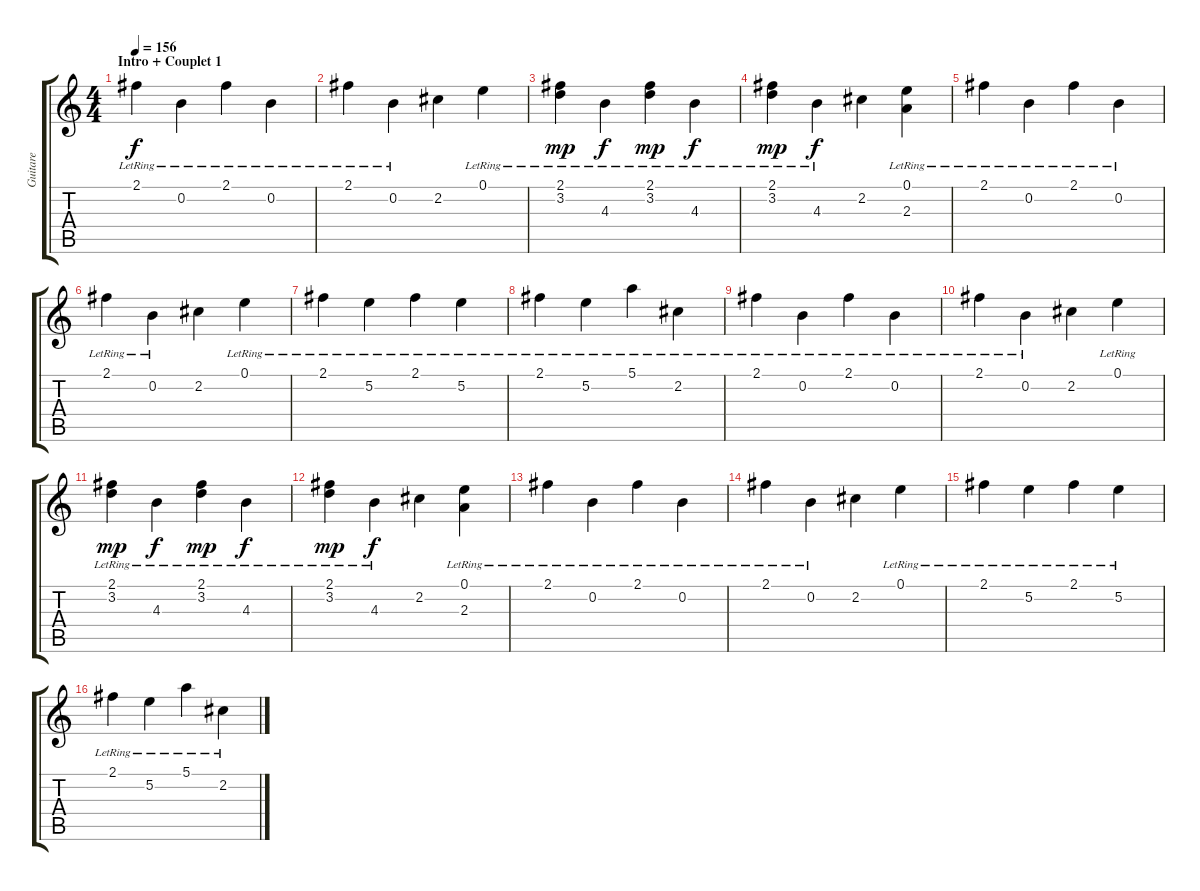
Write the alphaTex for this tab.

\track ("Guitare" "Guitare") {instrument distortionguitar}
\staff {score tabs}
\tuning (E4 B3 G3 D3 A2 E2) {hide}
\ts (4 4)
\section ("" "Intro + Couplet 1")
\tempo 156
\clef g2
\ks c
2.1{lr}.4{dy f instrument distortionguitar} 0.2{lr}.4 2.1{lr}.4 0.2{lr}.4 |
2.1{lr}.4 0.2{lr}.4 2.2.4 0.1{lr}.4 |
(2.1{lr} 3.2{lr}).4{dy mp} 4.3{lr}.4{dy f} (2.1{lr} 3.2{lr}).4{dy mp} 4.3{lr}.4{dy f} |
(2.1{lr} 3.2{lr}).4{dy mp} 4.3{lr}.4{dy f} 2.2.4 (0.1{lr} 2.3).4 |
2.1{lr}.4 0.2{lr}.4 2.1{lr}.4 0.2{lr}.4 |
2.1{lr}.4 0.2{lr}.4 2.2.4 0.1{lr}.4 |
2.1{lr}.4 5.2{lr}.4 2.1{lr}.4 5.2{lr}.4 |
2.1{lr}.4 5.2{lr}.4 5.1{lr}.4 2.2{lr}.4 |
2.1{lr}.4 0.2{lr}.4 2.1{lr}.4 0.2{lr}.4 |
2.1{lr}.4 0.2{lr}.4 2.2.4 0.1{lr}.4 |
(2.1{lr} 3.2{lr}).4{dy mp} 4.3{lr}.4{dy f} (2.1{lr} 3.2{lr}).4{dy mp} 4.3{lr}.4{dy f} |
(2.1{lr} 3.2{lr}).4{dy mp} 4.3{lr}.4{dy f} 2.2.4 (0.1{lr} 2.3).4 |
2.1{lr}.4 0.2{lr}.4 2.1{lr}.4 0.2{lr}.4 |
2.1{lr}.4 0.2{lr}.4 2.2.4 0.1{lr}.4 |
2.1{lr}.4 5.2{lr}.4 2.1{lr}.4 5.2{lr}.4 |
2.1{lr}.4 5.2{lr}.4 5.1{lr}.4 2.2{lr}.4
